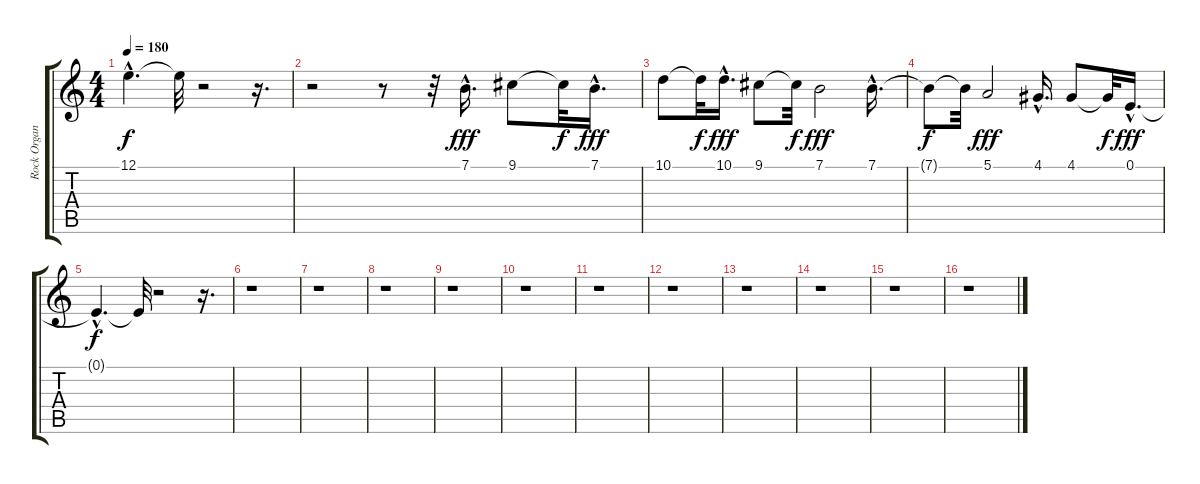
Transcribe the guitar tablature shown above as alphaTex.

\track ("Rock Organ Lead" "Rock Organ") {instrument rockorgan}
\staff {score tabs}
\tuning (E4 B3 G3 D3 A2 E2) {hide}
\ts (4 4)
\tempo 180
\clef g2
\ks c
12.1{hac t}.4{d dy f} 12.1{t}.32 r.2 r.16{d} |
r.2 r.8 r.32 7.1{hac}.16{d dy fff} 9.1.8 9.1{t}.32{dy f} 7.1{hac}.16{d dy fff} |
10.1.8 10.1{t}.32{dy f} 10.1{hac}.16{d dy fff} 9.1.8 9.1{t}.32{dy f} 7.1.2{dy fff} 7.1{hac}.16{d} |
7.1{t}.8{dy f} 7.1{t}.32 5.1.2{dy fff} 4.1{hac}.16{d} 4.1.8 4.1{t}.32{dy f} 0.1{hac}.16{d dy fff} |
0.1{hac t}.4{d dy f} 0.1{t}.32 r.2 r.16{d} |
r.1 |
r.1 |
r.1 |
r.1 |
r.1 |
r.1 |
r.1 |
r.1 |
r.1 |
r.1 |
r.1
